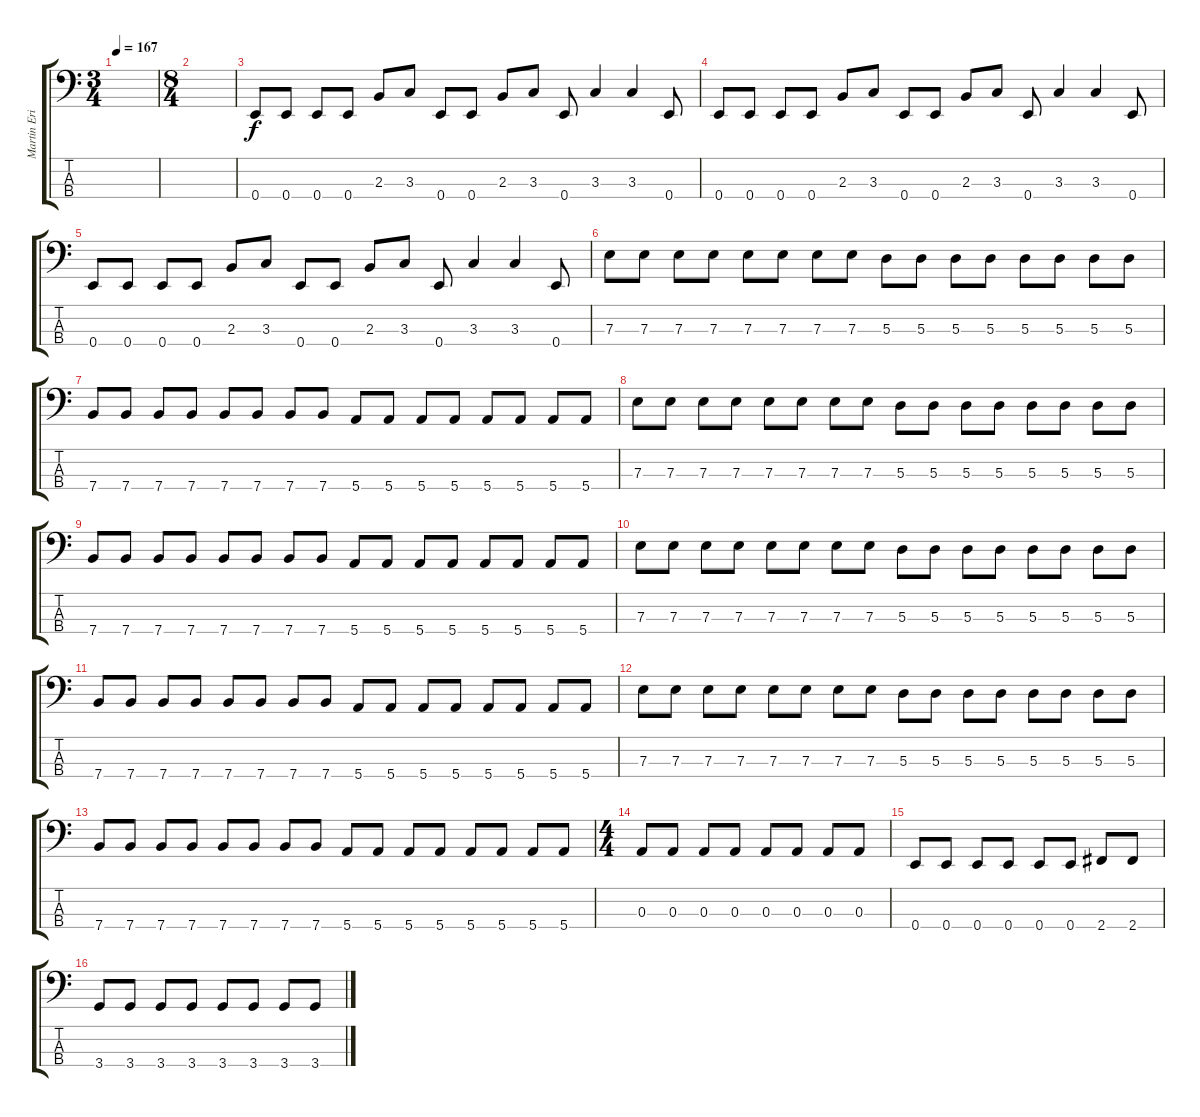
\track ("Martin Eric Ain (Bass)" "Martin Eri") {instrument electricbassfinger}
\staff {score tabs}
\tuning (G2 D2 A1 E1) {hide}
\ts (3 4)
\tempo 167
\clef f4
\ks c
|
\ts (8 4)
|
0.4.8 0.4.8 0.4.8 0.4.8 2.3.8 3.3.8 0.4.8 0.4.8 2.3.8 3.3.8 0.4.8 3.3.4 3.3.4 0.4.8 |
0.4.8 0.4.8 0.4.8 0.4.8 2.3.8 3.3.8 0.4.8 0.4.8 2.3.8 3.3.8 0.4.8 3.3.4 3.3.4 0.4.8 |
0.4.8 0.4.8 0.4.8 0.4.8 2.3.8 3.3.8 0.4.8 0.4.8 2.3.8 3.3.8 0.4.8 3.3.4 3.3.4 0.4.8 |
7.3.8 7.3.8 7.3.8 7.3.8 7.3.8 7.3.8 7.3.8 7.3.8 5.3.8 5.3.8 5.3.8 5.3.8 5.3.8 5.3.8 5.3.8 5.3.8 |
7.4.8 7.4.8 7.4.8 7.4.8 7.4.8 7.4.8 7.4.8 7.4.8 5.4.8 5.4.8 5.4.8 5.4.8 5.4.8 5.4.8 5.4.8 5.4.8 |
7.3.8 7.3.8 7.3.8 7.3.8 7.3.8 7.3.8 7.3.8 7.3.8 5.3.8 5.3.8 5.3.8 5.3.8 5.3.8 5.3.8 5.3.8 5.3.8 |
7.4.8 7.4.8 7.4.8 7.4.8 7.4.8 7.4.8 7.4.8 7.4.8 5.4.8 5.4.8 5.4.8 5.4.8 5.4.8 5.4.8 5.4.8 5.4.8 |
7.3.8 7.3.8 7.3.8 7.3.8 7.3.8 7.3.8 7.3.8 7.3.8 5.3.8 5.3.8 5.3.8 5.3.8 5.3.8 5.3.8 5.3.8 5.3.8 |
7.4.8 7.4.8 7.4.8 7.4.8 7.4.8 7.4.8 7.4.8 7.4.8 5.4.8 5.4.8 5.4.8 5.4.8 5.4.8 5.4.8 5.4.8 5.4.8 |
7.3.8 7.3.8 7.3.8 7.3.8 7.3.8 7.3.8 7.3.8 7.3.8 5.3.8 5.3.8 5.3.8 5.3.8 5.3.8 5.3.8 5.3.8 5.3.8 |
7.4.8 7.4.8 7.4.8 7.4.8 7.4.8 7.4.8 7.4.8 7.4.8 5.4.8 5.4.8 5.4.8 5.4.8 5.4.8 5.4.8 5.4.8 5.4.8 |
\ts (4 4)
0.3.8 0.3.8 0.3.8 0.3.8 0.3.8 0.3.8 0.3.8 0.3.8 |
0.4.8 0.4.8 0.4.8 0.4.8 0.4.8 0.4.8 2.4.8 2.4.8 |
3.4.8 3.4.8 3.4.8 3.4.8 3.4.8 3.4.8 3.4.8 3.4.8
